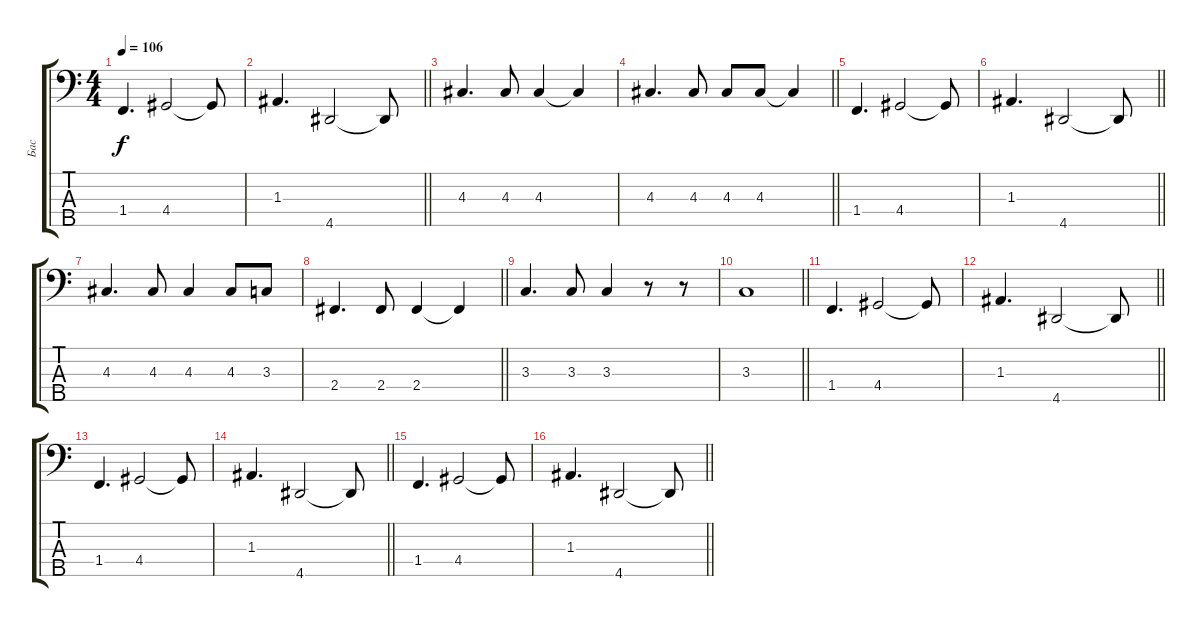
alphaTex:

\track ("Бас" "Бас") {instrument electricbassfinger}
\staff {score tabs}
\tuning (G2 D2 A1 E1 B0) {hide}
\ts (4 4)
\tempo 106
\clef f4
\ks c
1.4.4{d dy f} 4.4.2 4.4{t}.8 |
\barLineRight lightlight
1.3.4{d} 4.5.2 4.5{t}.8 |
4.3.4{d} 4.3.8 4.3.4 4.3{t}.4 |
\barLineRight lightlight
4.3.4{d} 4.3.8 4.3.8 4.3.8 4.3{t}.4 |
1.4.4{d} 4.4.2 4.4{t}.8 |
\barLineRight lightlight
1.3.4{d} 4.5.2 4.5{t}.8 |
4.3.4{d} 4.3.8 4.3.4 4.3.8 3.3.8 |
\barLineRight lightlight
2.4.4{d} 2.4.8 2.4.4 2.4{t}.4 |
3.3.4{d} 3.3.8 3.3.4 r.8 r.8 |
\barLineRight lightlight
3.3.1 |
1.4.4{d} 4.4.2 4.4{t}.8 |
\barLineRight lightlight
1.3.4{d} 4.5.2 4.5{t}.8 |
1.4.4{d} 4.4.2 4.4{t}.8 |
\barLineRight lightlight
1.3.4{d} 4.5.2 4.5{t}.8 |
1.4.4{d} 4.4.2 4.4{t}.8 |
\barLineRight lightlight
1.3.4{d} 4.5.2 4.5{t}.8
